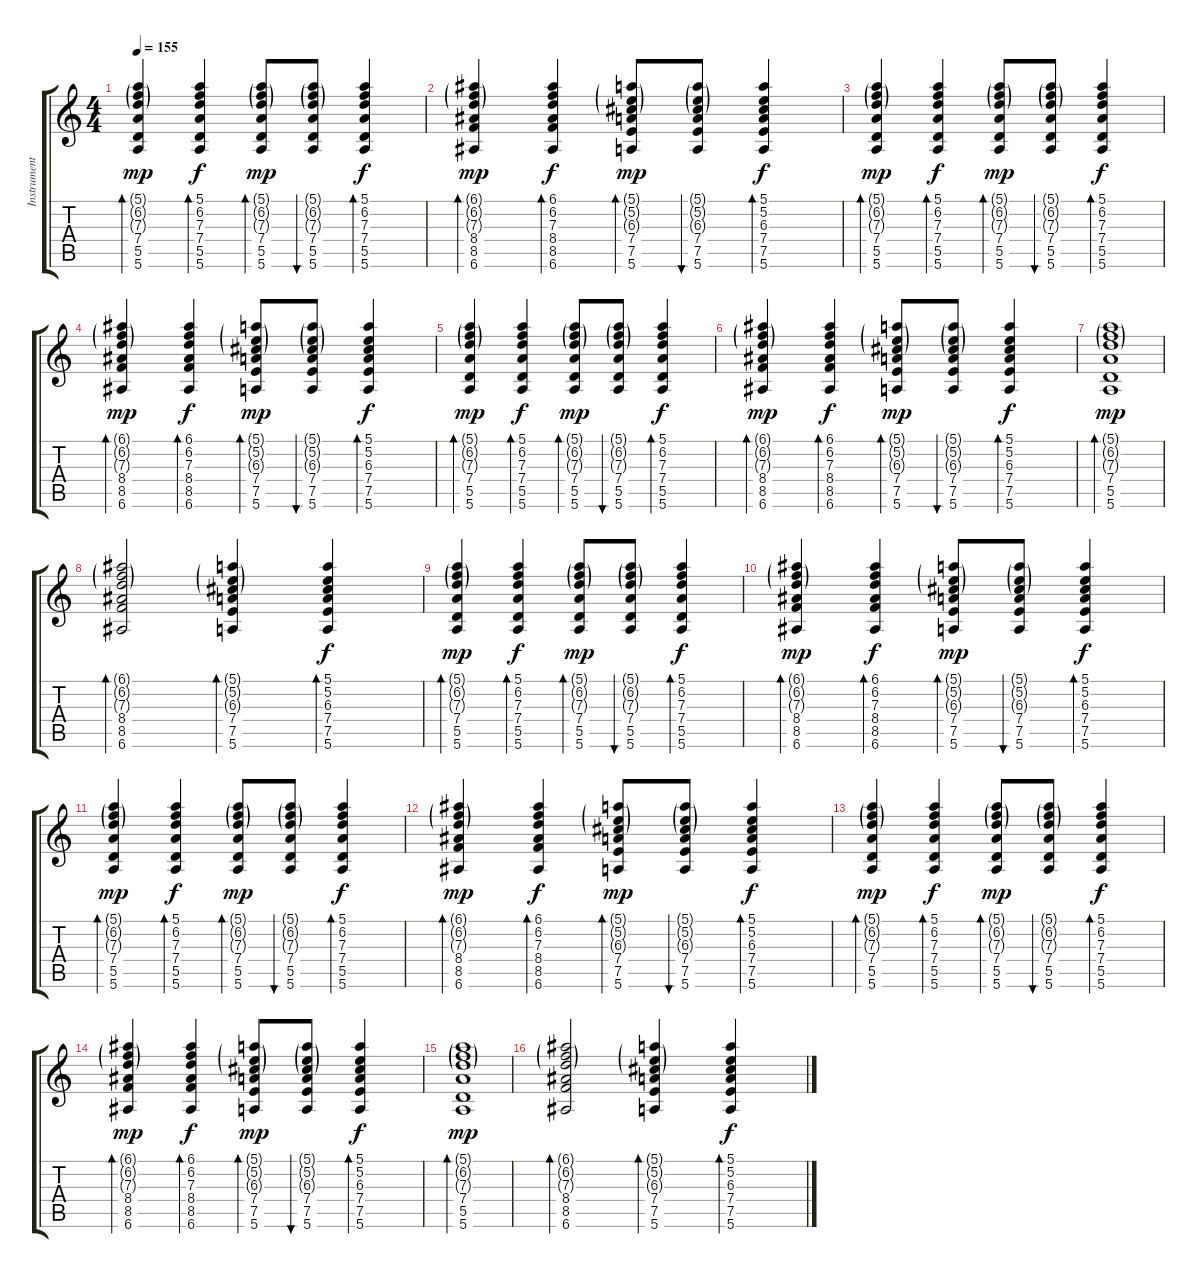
\track ("Instrumental" "Instrument") {instrument acousticguitarnylon}
\staff {score tabs}
\tuning (E4 B3 G3 D3 A2 E2) {hide}
\ts (4 4)
\tempo 155
\clef g2
\ks c
(5.1{g} 6.2{g} 7.3{g} 7.4 5.5 5.6).4{bd 120 dy mp} (5.1 6.2 7.3 7.4 5.5 5.6).4{bd 30 dy f} (5.1{g} 6.2{g} 7.3{g} 7.4 5.5 5.6).8{bd 120 dy mp} (5.1{g} 6.2{g} 7.3{g} 7.4 5.5 5.6).8{bu 120} (5.1 6.2 7.3 7.4 5.5 5.6).4{bd 30 dy f} |
(6.1{g} 6.2{g} 7.3{g} 8.4 8.5 6.6).4{bd 120 dy mp} (6.1 6.2 7.3 8.4 8.5 6.6).4{bd 30 dy f} (5.1{g} 5.2{g} 6.3{g} 7.4 7.5 5.6).8{bd 120 dy mp} (5.1{g} 5.2{g} 6.3{g} 7.4 7.5 5.6).8{bu 120} (5.1 5.2 6.3 7.4 7.5 5.6).4{bd 30 dy f} |
(5.1{g} 6.2{g} 7.3{g} 7.4 5.5 5.6).4{bd 120 dy mp} (5.1 6.2 7.3 7.4 5.5 5.6).4{bd 30 dy f} (5.1{g} 6.2{g} 7.3{g} 7.4 5.5 5.6).8{bd 120 dy mp} (5.1{g} 6.2{g} 7.3{g} 7.4 5.5 5.6).8{bu 120} (5.1 6.2 7.3 7.4 5.5 5.6).4{bd 30 dy f} |
(6.1{g} 6.2{g} 7.3{g} 8.4 8.5 6.6).4{bd 120 dy mp} (6.1 6.2 7.3 8.4 8.5 6.6).4{bd 30 dy f} (5.1{g} 5.2{g} 6.3{g} 7.4 7.5 5.6).8{bd 120 dy mp} (5.1{g} 5.2{g} 6.3{g} 7.4 7.5 5.6).8{bu 120} (5.1 5.2 6.3 7.4 7.5 5.6).4{bd 30 dy f} |
(5.1{g} 6.2{g} 7.3{g} 7.4 5.5 5.6).4{bd 120 dy mp} (5.1 6.2 7.3 7.4 5.5 5.6).4{bd 30 dy f} (5.1{g} 6.2{g} 7.3{g} 7.4 5.5 5.6).8{bd 120 dy mp} (5.1{g} 6.2{g} 7.3{g} 7.4 5.5 5.6).8{bu 120} (5.1 6.2 7.3 7.4 5.5 5.6).4{bd 30 dy f} |
(6.1{g} 6.2{g} 7.3{g} 8.4 8.5 6.6).4{bd 120 dy mp} (6.1 6.2 7.3 8.4 8.5 6.6).4{bd 30 dy f} (5.1{g} 5.2{g} 6.3{g} 7.4 7.5 5.6).8{bd 120 dy mp} (5.1{g} 5.2{g} 6.3{g} 7.4 7.5 5.6).8{bu 120} (5.1 5.2 6.3 7.4 7.5 5.6).4{bd 30 dy f} |
(5.1{g} 6.2{g} 7.3{g} 7.4 5.5 5.6).1{bd 120 dy mp} |
(6.1{g} 6.2{g} 7.3{g} 8.4 8.5 6.6).2{bd 120} (5.1{g} 5.2{g} 6.3{g} 7.4 7.5 5.6).4{bd 120} (5.1 5.2 6.3 7.4 7.5 5.6).4{bd 30 dy f} |
(5.1{g} 6.2{g} 7.3{g} 7.4 5.5 5.6).4{bd 120 dy mp} (5.1 6.2 7.3 7.4 5.5 5.6).4{bd 30 dy f} (5.1{g} 6.2{g} 7.3{g} 7.4 5.5 5.6).8{bd 120 dy mp} (5.1{g} 6.2{g} 7.3{g} 7.4 5.5 5.6).8{bu 120} (5.1 6.2 7.3 7.4 5.5 5.6).4{bd 30 dy f} |
(6.1{g} 6.2{g} 7.3{g} 8.4 8.5 6.6).4{bd 120 dy mp} (6.1 6.2 7.3 8.4 8.5 6.6).4{bd 30 dy f} (5.1{g} 5.2{g} 6.3{g} 7.4 7.5 5.6).8{bd 120 dy mp} (5.1{g} 5.2{g} 6.3{g} 7.4 7.5 5.6).8{bu 120} (5.1 5.2 6.3 7.4 7.5 5.6).4{bd 30 dy f} |
(5.1{g} 6.2{g} 7.3{g} 7.4 5.5 5.6).4{bd 120 dy mp} (5.1 6.2 7.3 7.4 5.5 5.6).4{bd 30 dy f} (5.1{g} 6.2{g} 7.3{g} 7.4 5.5 5.6).8{bd 120 dy mp} (5.1{g} 6.2{g} 7.3{g} 7.4 5.5 5.6).8{bu 120} (5.1 6.2 7.3 7.4 5.5 5.6).4{bd 30 dy f} |
(6.1{g} 6.2{g} 7.3{g} 8.4 8.5 6.6).4{bd 120 dy mp} (6.1 6.2 7.3 8.4 8.5 6.6).4{bd 30 dy f} (5.1{g} 5.2{g} 6.3{g} 7.4 7.5 5.6).8{bd 120 dy mp} (5.1{g} 5.2{g} 6.3{g} 7.4 7.5 5.6).8{bu 120} (5.1 5.2 6.3 7.4 7.5 5.6).4{bd 30 dy f} |
(5.1{g} 6.2{g} 7.3{g} 7.4 5.5 5.6).4{bd 120 dy mp} (5.1 6.2 7.3 7.4 5.5 5.6).4{bd 30 dy f} (5.1{g} 6.2{g} 7.3{g} 7.4 5.5 5.6).8{bd 120 dy mp} (5.1{g} 6.2{g} 7.3{g} 7.4 5.5 5.6).8{bu 120} (5.1 6.2 7.3 7.4 5.5 5.6).4{bd 30 dy f} |
(6.1{g} 6.2{g} 7.3{g} 8.4 8.5 6.6).4{bd 120 dy mp} (6.1 6.2 7.3 8.4 8.5 6.6).4{bd 30 dy f} (5.1{g} 5.2{g} 6.3{g} 7.4 7.5 5.6).8{bd 120 dy mp} (5.1{g} 5.2{g} 6.3{g} 7.4 7.5 5.6).8{bu 120} (5.1 5.2 6.3 7.4 7.5 5.6).4{bd 30 dy f} |
(5.1{g} 6.2{g} 7.3{g} 7.4 5.5 5.6).1{bd 120 dy mp} |
(6.1{g} 6.2{g} 7.3{g} 8.4 8.5 6.6).2{bd 120} (5.1{g} 5.2{g} 6.3{g} 7.4 7.5 5.6).4{bd 120} (5.1 5.2 6.3 7.4 7.5 5.6).4{bd 30 dy f}
